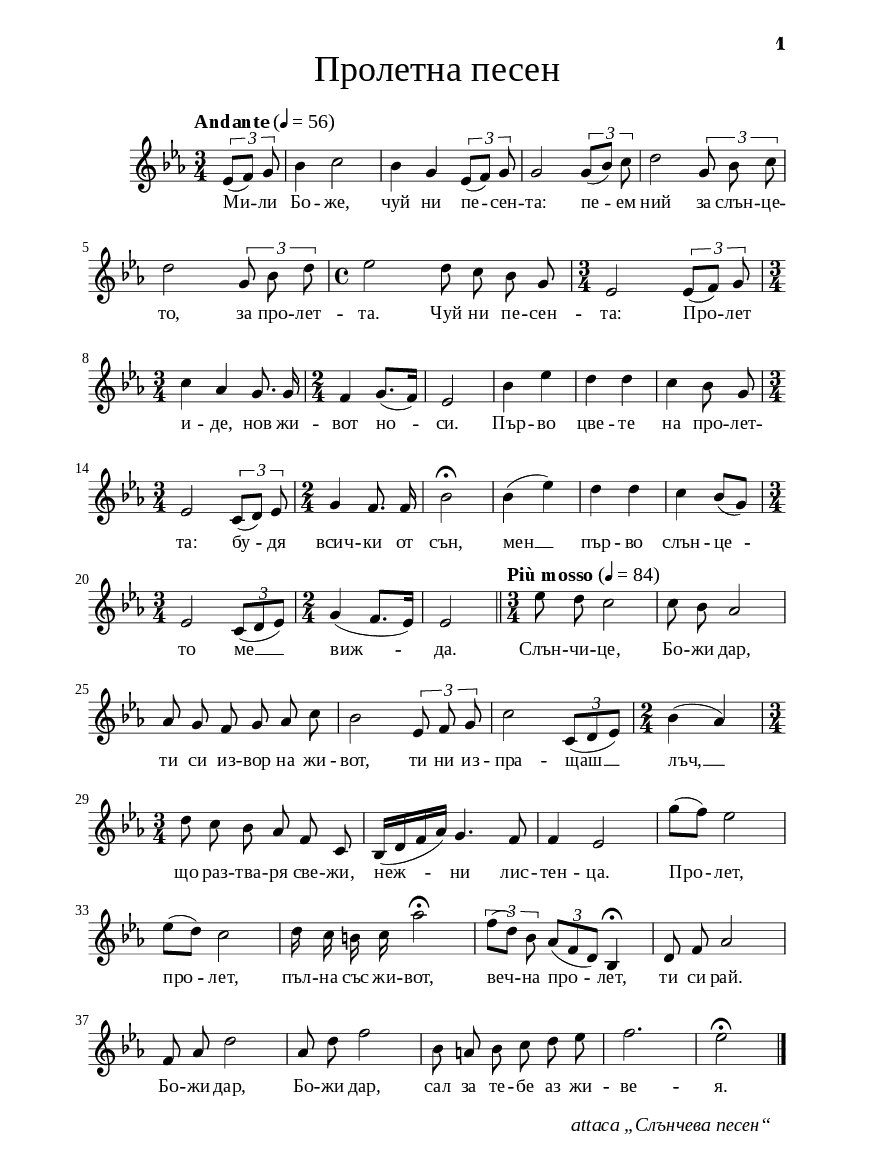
\version "2.24.4"

\include "include/globals.ily"

\bookpart {
  \label #'ref124
  \tocItem \markup "Пролетна песен"
\paper {
  print-all-headers = ##t
  print-page-number = ##t
  print-first-page-number = ##t


  % put page numbers on the top and change the font style.
  oddHeaderMarkup = \markup
  \fill-line {
    ""
    \unless \on-first-page-of-part \fromproperty #'header:instrument
    \if \should-print-page-number \abs-fontsize #7 { \number \fromproperty #'page:page-number-string }
  }
  %% evenHeaderMarkup would inherit the value of
  %% oddHeaderMarkup if it were not defined here
  evenHeaderMarkup = \markup
  \fill-line {
    \if \should-print-page-number \abs-fontsize #7 { \number \fromproperty #'page:page-number-string }
    \unless \on-first-page-of-part \fromproperty #'header:instrument
    ""
  }

  oddFooterMarkup = \markup ""

  evenFooterMarkup = ""
  left-margin = 1.5\cm
  right-margin = 1.5\cm
  top-margin = 1\cm
  bottom-margin = 1.2\cm
  ragged-bottom = ##t % do not spread the staves to fill the whole vertical space
  top-markup-spacing.basic-distance = 0\mm % margin between page number and system for the first page
  top-system-spacing.basic-distance = 10\mm % margin between page number and system for the other pages

  % change distance between staves
  system-system-spacing =
  #'((basic-distance . 14.5)
     (minimum-distance . 6)
     (padding . 1)
     (stretchability . 12))
}
  \score {
    \include "include/score-layout.ily"

    \new Voice \relative c' {
      \clef treble
      \key es \major
      \time 3/4
      \tempoFunc "Andante" 4 "56"
      \autoBeamOff
      \partial 4
      \times 2/3 { es8 ( [  f8 ) ] g8 } | % 2
      bes4c2 | % 3
      bes4  g4
      \times 2/3  {
        es8 ( [  f8 ) ] g8
      }
      | % 4
      g2
      \times 2/3  {
        g8 ( [  bes8 ) ] c8
      }
      | % 5
      d2
      \tupletUp \times 2/3  {
        g,8   bes8  c8
      }
      \break
      | % 6
      d2
      \times 2/3  {
        g,8 bes8 d8
      }
      | % 7
      \time 4/4
      es2 d8 c8 bes8
      g8 | % 8
      \time 3/4  | % 8
      es2
      \times 2/3  {
        es8 ( [  f8 ) ] g8
      }
      | \time 3/4 % 9

      \break
      c4  as4  g8.  g16 |

      \time 2/4  |
      f4  g8. ( [  f16 ) ] | % 11
      es2 | % 12
      bes'4 es4  | % 13
      d4 d4 | % 14
      c4 bes8  g8 \break  | % 15
      \time 3/4  | % 15
      es2
      \times 2/3  {
        c8 ( [  d8 ) ] es8
      }
      | % 16
      \time 2/4  | % 16
      g4  f8.  f16 | % 17
      bes2 ^\fermata | % 18
      bes4 (es4 ) | % 19
      d4 d4 |
      c4  bes8 ( [  g8 ) ] \break | % 21
      \time 3/4  | % 21
      es2
      \times 2/3  {
        c8 ( [  d8  es8 ) ]
      }
      | % 22
      \time 2/4  | % 22
      g4 (  f8. [  es16 ) ] | % 23
      es2 \bar "||"
      \time 3/4  | % 24
      \tempoFunc "Più mosso" 4 "84" | % 24
      es'8 d8 c2 | % 25
      c8 bes8  as2 \break | % 26
      as8  g8  f8  g8  as8
      c8| % 27
      bes2
      \times 2/3  {
        es,8   f8  g8
      }
      | % 28
      c2
      \times 2/3  {
        c,8 ( [  d8  es8 ) ]
      }
      | % 29
      \time 2/4 bes'4 (  as4 ) | \break
      \time 3/4
      d8c8
      bes8  as8  f8  c8  bes16 (
      [  d16  f16  as16 ) ]  % 31
      g4.  f8  f4  % 32
      es2  |  % 33
      g'8 ( [f8 ) ] es2 | \break % 34
      es8 ( [d8 ) ]c2 | % 35
      d16 c16 b16 c16
      as'2 ^\fermata |   % 36
      \times 2/3  {
        f8 ( [d8 ) ] bes8
      }
      \times 2/3  {
        as8 ( [  f8  d8 ) ]
      }
      bes4 ^\fermata | % 37
      d8 f8 as2 \break | % 38
      f8 as8  d2 | % 39
      as8  d8  f2 |
      bes,8 a8  bes8  c8
      d8  es8 | % 41
      f2. | % 42
      es2 \fermata \bar "|."

    }
    \addlyrics {
      Ми  -- ли Бо -- же, чуй ни пе
      -- сен -- та: пе -- ем ний
      за слън -- це -- то, за про -- лет
      -- та. Чуй ни пе -- сен -- та: Про
      -- лет и -- де, нов жи -- вот но
      -- си. Пър -- во цве -- те на
      про -- лет -- та: бу  -- дя всич
      -- ки от сън, мен __  пър -- во
      слън -- це -- то ме  __ виж
      --  да. Слън -- чи -- це, Бо --
      жи дар, ти си из -- вор на жи --
      вот, ти ни из -- пра -- щаш __
      лъч, __ що раз -- тва -- ря све --
      жи, неж --   ни лис -- тен
      -- ца. Про -- лет, про -- лет,
      пъл -- на със жи -- вот, веч  --
      на про --  лет, ти си рай.
      Бо -- жи дар, Бо -- жи дар, сал
      за те -- бе аз жи -- ве -- я.}

      \header {
        title = \titleFunc #'ref_desc_12 "Пролетна песен" "Proletna pesen"
      }

      \midi{}

    } % score

    \markup \italic \dc-one-nobold "attaca „Слънчева песен“"



  } % bookpart
